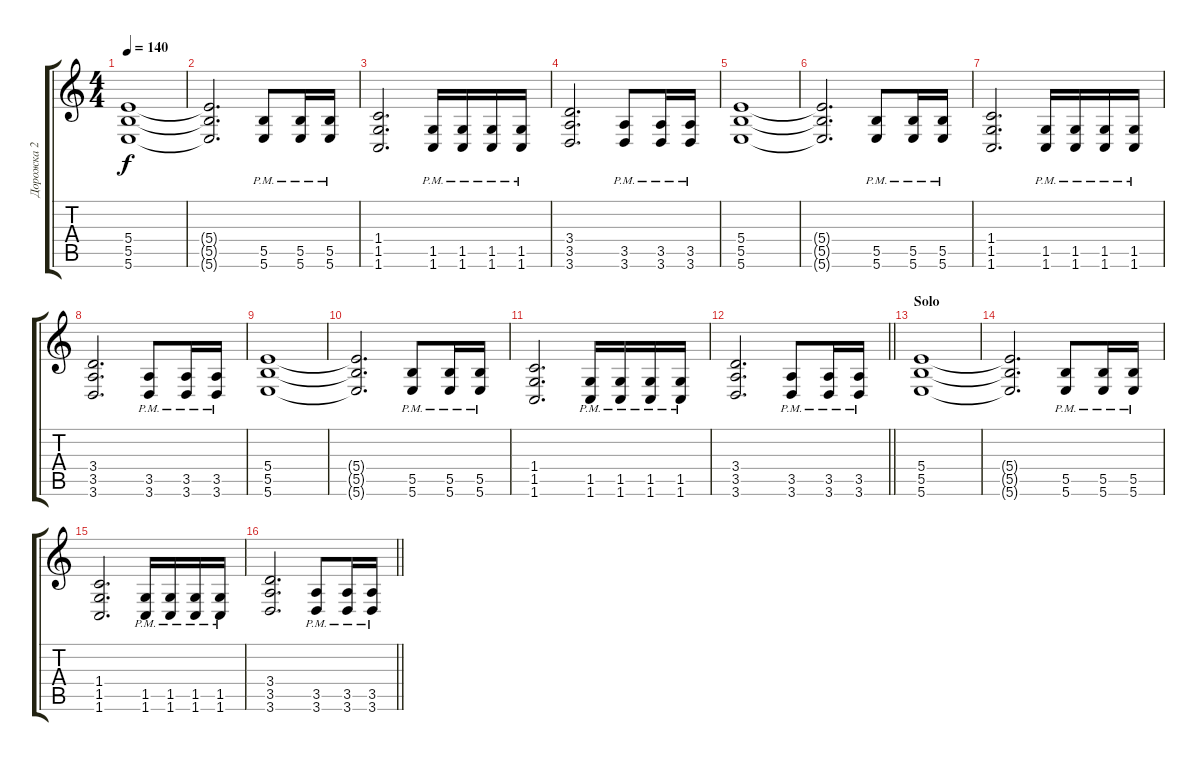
\track ("Дорожка 2" "Дорожка 2") {instrument distortionguitar}
\staff {score tabs}
\tuning (Db4 Ab3 E3 B2 Gb2 B1) {hide}
\ts (4 4)
\tempo 140
\clef g2
\ks c
(5.4 5.5 5.6).1{dy f} |
(5.4{t} 5.5{t} 5.6{t}).2{d} (5.5{pm} 5.6{pm}).8 (5.5{pm} 5.6{pm}).16 (5.5{pm} 5.6{pm}).16 |
(1.4 1.5 1.6).2{d} (1.5{pm} 1.6{pm}).16 (1.5{pm} 1.6{pm}).16 (1.5{pm} 1.6{pm}).16 (1.5{pm} 1.6{pm}).16 |
(3.4 3.5 3.6).2{d} (3.5{pm} 3.6{pm}).8 (3.5{pm} 3.6{pm}).16 (3.5{pm} 3.6{pm}).16 |
(5.4 5.5 5.6).1 |
(5.4{t} 5.5{t} 5.6{t}).2{d} (5.5{pm} 5.6{pm}).8 (5.5{pm} 5.6{pm}).16 (5.5{pm} 5.6{pm}).16 |
(1.4 1.5 1.6).2{d} (1.5{pm} 1.6{pm}).16 (1.5{pm} 1.6{pm}).16 (1.5{pm} 1.6{pm}).16 (1.5{pm} 1.6{pm}).16 |
(3.4 3.5 3.6).2{d} (3.5{pm} 3.6{pm}).8 (3.5{pm} 3.6{pm}).16 (3.5{pm} 3.6{pm}).16 |
(5.4 5.5 5.6).1 |
(5.4{t} 5.5{t} 5.6{t}).2{d} (5.5{pm} 5.6{pm}).8 (5.5{pm} 5.6{pm}).16 (5.5{pm} 5.6{pm}).16 |
(1.4 1.5 1.6).2{d} (1.5{pm} 1.6{pm}).16 (1.5{pm} 1.6{pm}).16 (1.5{pm} 1.6{pm}).16 (1.5{pm} 1.6{pm}).16 |
\barLineRight lightlight
(3.4 3.5 3.6).2{d} (3.5{pm} 3.6{pm}).8 (3.5{pm} 3.6{pm}).16 (3.5{pm} 3.6{pm}).16 |
\section ("" "Solo")
(5.4 5.5 5.6).1 |
(5.4{t} 5.5{t} 5.6{t}).2{d} (5.5{pm} 5.6{pm}).8 (5.5{pm} 5.6{pm}).16 (5.5{pm} 5.6{pm}).16 |
(1.4 1.5 1.6).2{d} (1.5{pm} 1.6{pm}).16 (1.5{pm} 1.6{pm}).16 (1.5{pm} 1.6{pm}).16 (1.5{pm} 1.6{pm}).16 |
\barLineRight lightlight
(3.4 3.5 3.6).2{d} (3.5{pm} 3.6{pm}).8 (3.5{pm} 3.6{pm}).16 (3.5{pm} 3.6{pm}).16
